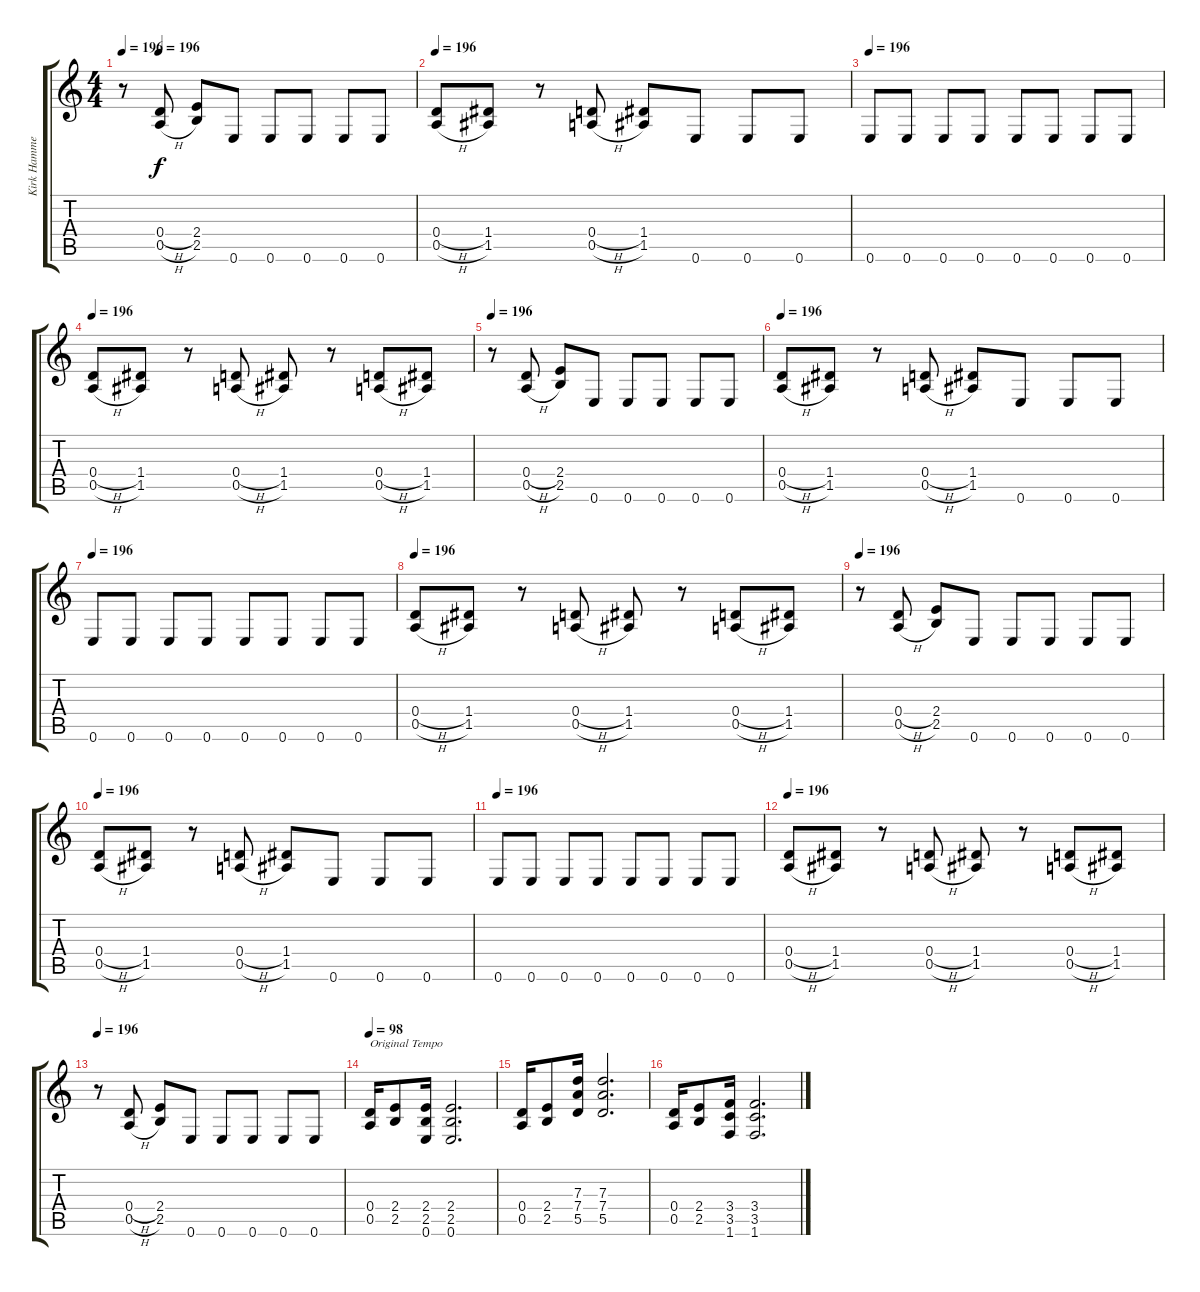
\track ("Kirk Hammet" "Kirk Hamme") {instrument distortionguitar}
\staff {score tabs}
\tuning (E4 B3 G3 D3 A2 E2) {hide}
\ts (4 4)
\tempo 196
\tempo (196 0.125)
\clef g2
\ks c
r.8{dy f} (0.4{h} 0.5{h}).8 (2.4 2.5).8 0.6.8 0.6.8 0.6.8 0.6.8 0.6.8 |
\tempo 196
(0.4{h} 0.5{h}).8 (1.4 1.5).8 r.8 (0.4{h} 0.5{h}).8 (1.4 1.5).8 0.6.8 0.6.8 0.6.8 |
\tempo 196
0.6.8 0.6.8 0.6.8 0.6.8 0.6.8 0.6.8 0.6.8 0.6.8 |
\tempo 196
(0.4{h} 0.5{h}).8 (1.4 1.5).8 r.8 (0.4{h} 0.5{h}).8 (1.4 1.5).8 r.8 (0.4{h} 0.5{h}).8 (1.4 1.5).8 |
\tempo 196
r.8 (0.4{h} 0.5{h}).8 (2.4 2.5).8 0.6.8 0.6.8 0.6.8 0.6.8 0.6.8 |
\tempo 196
(0.4{h} 0.5{h}).8 (1.4 1.5).8 r.8 (0.4{h} 0.5{h}).8 (1.4 1.5).8 0.6.8 0.6.8 0.6.8 |
\tempo 196
0.6.8 0.6.8 0.6.8 0.6.8 0.6.8 0.6.8 0.6.8 0.6.8 |
\tempo 196
(0.4{h} 0.5{h}).8 (1.4 1.5).8 r.8 (0.4{h} 0.5{h}).8 (1.4 1.5).8 r.8 (0.4{h} 0.5{h}).8 (1.4 1.5).8 |
\tempo 196
r.8 (0.4{h} 0.5{h}).8 (2.4 2.5).8 0.6.8 0.6.8 0.6.8 0.6.8 0.6.8 |
\tempo 196
(0.4{h} 0.5{h}).8 (1.4 1.5).8 r.8 (0.4{h} 0.5{h}).8 (1.4 1.5).8 0.6.8 0.6.8 0.6.8 |
\tempo 196
0.6.8 0.6.8 0.6.8 0.6.8 0.6.8 0.6.8 0.6.8 0.6.8 |
\tempo 196
(0.4{h} 0.5{h}).8 (1.4 1.5).8 r.8 (0.4{h} 0.5{h}).8 (1.4 1.5).8 r.8 (0.4{h} 0.5{h}).8 (1.4 1.5).8 |
\tempo 196
r.8 (0.4{h} 0.5{h}).8 (2.4 2.5).8 0.6.8 0.6.8 0.6.8 0.6.8 0.6.8 |
\tempo 98
(0.4 0.5).16{txt "Original Tempo"} (2.4 2.5).8 (2.4 2.5 0.6).16 (2.4 2.5 0.6).2{d} |
(0.4 0.5).16 (2.4 2.5).8 (7.3 7.4 5.5).16 (7.3 7.4 5.5).2{d} |
(0.4 0.5).16 (2.4 2.5).8 (3.4 3.5 1.6).16 (3.4 3.5 1.6).2{d}
